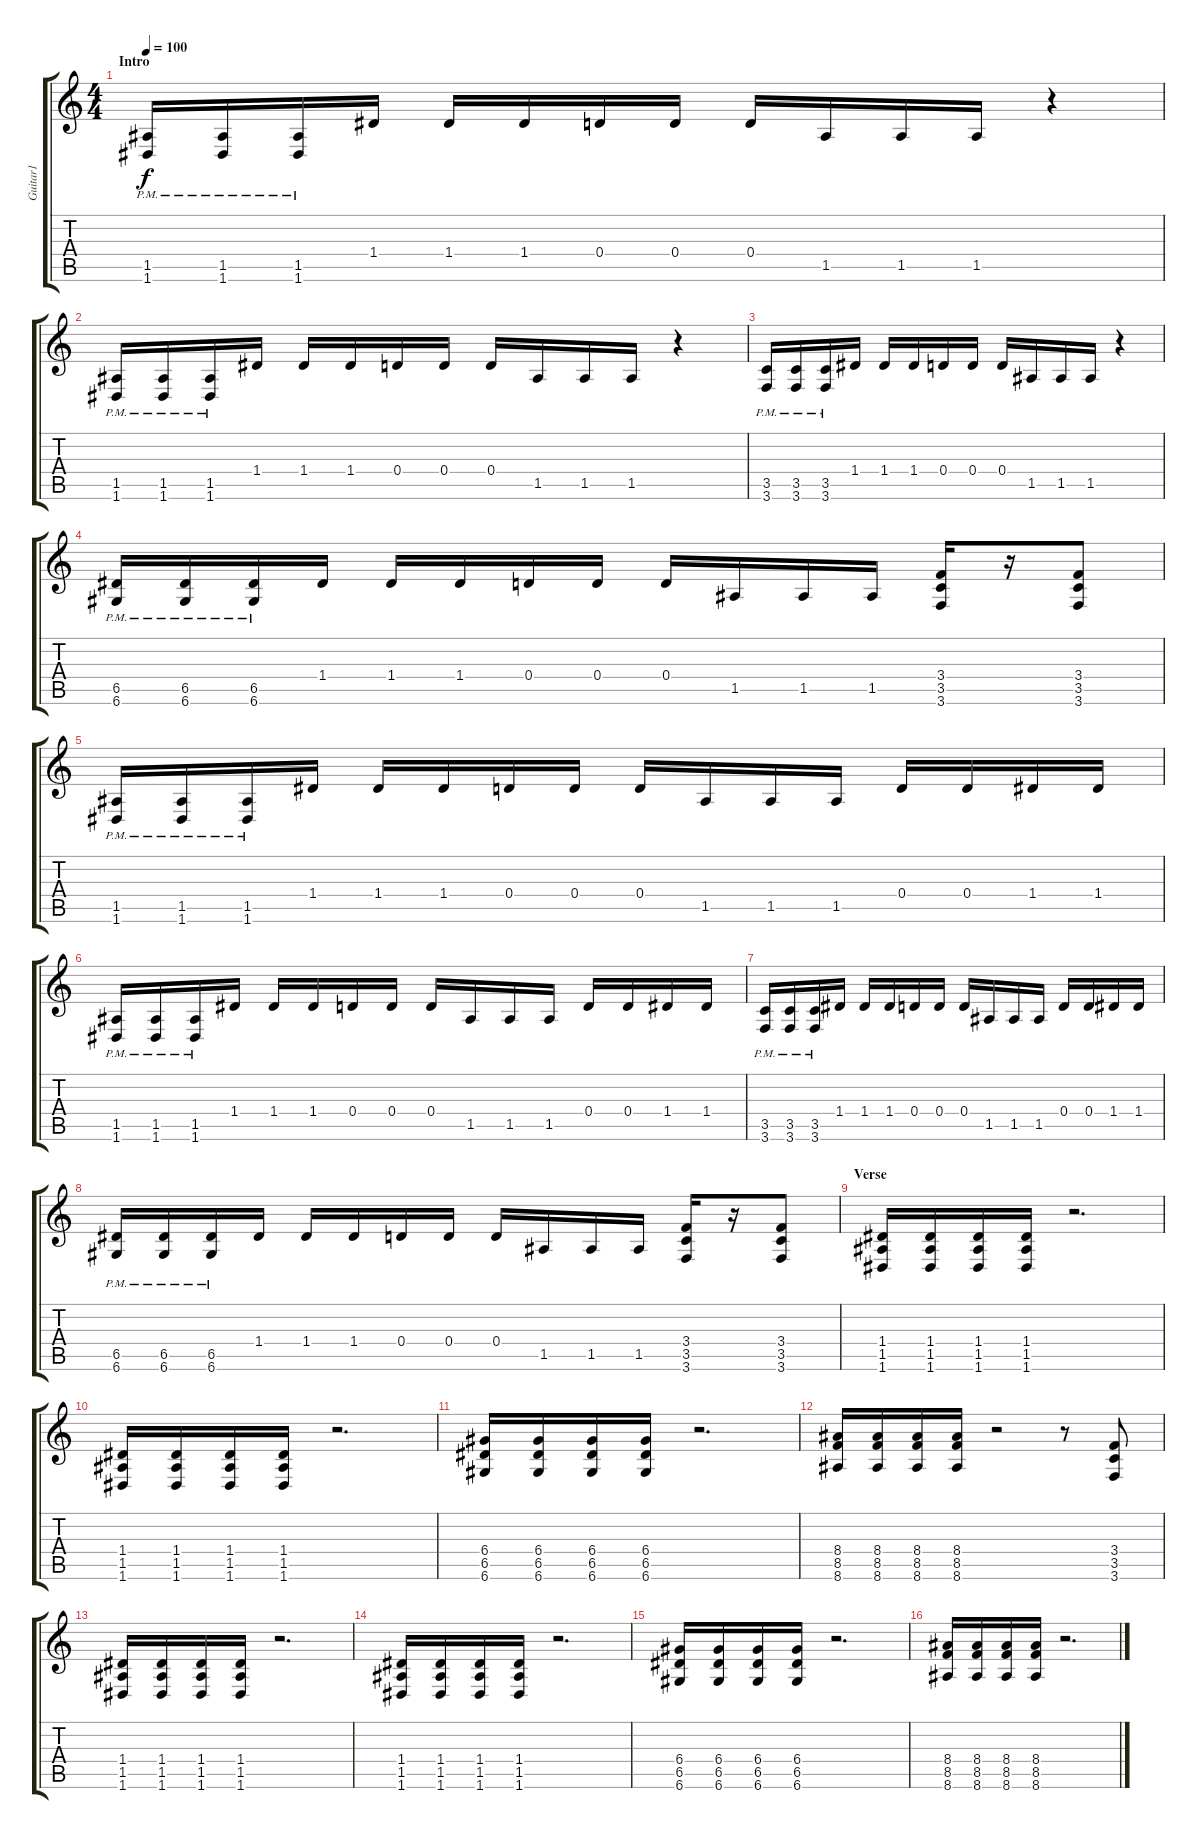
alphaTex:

\track ("Guitar1" "Guitar1") {instrument distortionguitar}
\staff {score tabs}
\tuning (E4 B3 G3 D3 A2 D2) {hide}
\ts (4 4)
\section ("" "Intro")
\tempo 100
\clef g2
\ks c
(1.5{pm} 1.6{pm}).16{dy f instrument distortionguitar} (1.5{pm} 1.6{pm}).16 (1.5{pm} 1.6{pm}).16 1.4.16 1.4.16 1.4.16 0.4.16 0.4.16 0.4.16 1.5.16 1.5.16 1.5.16 r.4 |
(1.5{pm} 1.6{pm}).16 (1.5{pm} 1.6{pm}).16 (1.5{pm} 1.6{pm}).16 1.4.16 1.4.16 1.4.16 0.4.16 0.4.16 0.4.16 1.5.16 1.5.16 1.5.16 r.4 |
(3.5{pm} 3.6{pm}).16 (3.5{pm} 3.6{pm}).16 (3.5{pm} 3.6{pm}).16 1.4.16 1.4.16 1.4.16 0.4.16 0.4.16 0.4.16 1.5.16 1.5.16 1.5.16 r.4 |
(6.5{pm} 6.6{pm}).16 (6.5{pm} 6.6{pm}).16 (6.5{pm} 6.6{pm}).16 1.4.16 1.4.16 1.4.16 0.4.16 0.4.16 0.4.16 1.5.16 1.5.16 1.5.16 (3.4 3.5 3.6).16 r.16 (3.4 3.5 3.6).8 |
(1.5{pm} 1.6{pm}).16 (1.5{pm} 1.6{pm}).16 (1.5{pm} 1.6{pm}).16 1.4.16 1.4.16 1.4.16 0.4.16 0.4.16 0.4.16 1.5.16 1.5.16 1.5.16 0.4.16 0.4.16 1.4.16 1.4.16 |
(1.5{pm} 1.6{pm}).16 (1.5{pm} 1.6{pm}).16 (1.5{pm} 1.6{pm}).16 1.4.16 1.4.16 1.4.16 0.4.16 0.4.16 0.4.16 1.5.16 1.5.16 1.5.16 0.4.16 0.4.16 1.4.16 1.4.16 |
(3.5{pm} 3.6{pm}).16 (3.5{pm} 3.6{pm}).16 (3.5{pm} 3.6{pm}).16 1.4.16 1.4.16 1.4.16 0.4.16 0.4.16 0.4.16 1.5.16 1.5.16 1.5.16 0.4.16 0.4.16 1.4.16 1.4.16 |
(6.5{pm} 6.6{pm}).16 (6.5{pm} 6.6{pm}).16 (6.5{pm} 6.6{pm}).16 1.4.16 1.4.16 1.4.16 0.4.16 0.4.16 0.4.16 1.5.16 1.5.16 1.5.16 (3.4 3.5 3.6).16 r.16 (3.4 3.5 3.6).8 |
\section ("" "Verse")
(1.4 1.5 1.6).16 (1.4 1.5 1.6).16 (1.4 1.5 1.6).16 (1.4 1.5 1.6).16 r.2{d} |
(1.4 1.5 1.6).16 (1.4 1.5 1.6).16 (1.4 1.5 1.6).16 (1.4 1.5 1.6).16 r.2{d} |
(6.4 6.5 6.6).16 (6.4 6.5 6.6).16 (6.4 6.5 6.6).16 (6.4 6.5 6.6).16 r.2{d} |
(8.4 8.5 8.6).16 (8.4 8.5 8.6).16 (8.4 8.5 8.6).16 (8.4 8.5 8.6).16 r.2 r.8 (3.4 3.5 3.6).8 |
(1.4 1.5 1.6).16 (1.4 1.5 1.6).16 (1.4 1.5 1.6).16 (1.4 1.5 1.6).16 r.2{d} |
(1.4 1.5 1.6).16 (1.4 1.5 1.6).16 (1.4 1.5 1.6).16 (1.4 1.5 1.6).16 r.2{d} |
(6.4 6.5 6.6).16 (6.4 6.5 6.6).16 (6.4 6.5 6.6).16 (6.4 6.5 6.6).16 r.2{d} |
(8.4 8.5 8.6).16 (8.4 8.5 8.6).16 (8.4 8.5 8.6).16 (8.4 8.5 8.6).16 r.2{d}
